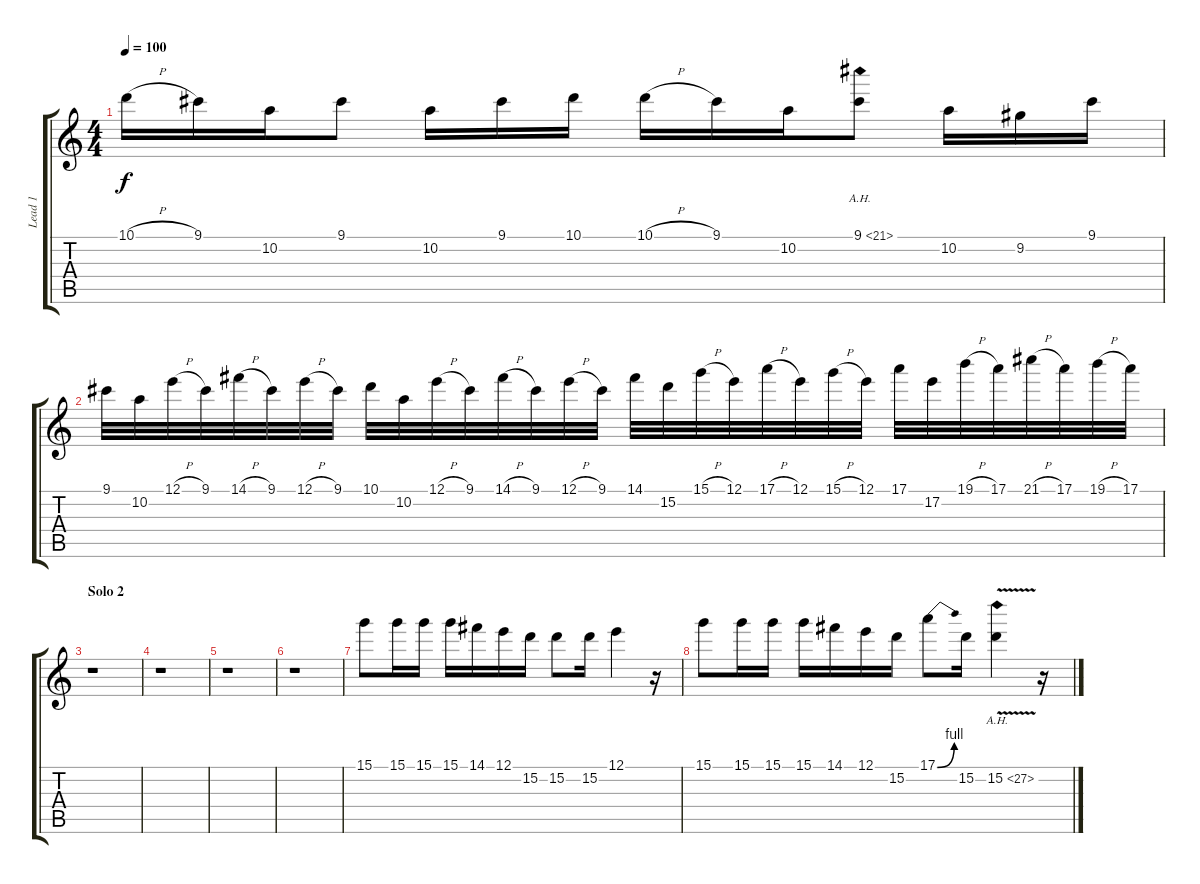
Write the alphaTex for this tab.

\track ("Lead 1" "Lead 1") {instrument overdrivenguitar}
\staff {score tabs}
\tuning (E4 B3 G3 D3 A2 E2) {hide}
\ts (4 4)
\tempo 100
\clef g2
\ks c
10.1{h}.16{dy f} 9.1.16 10.2.16 9.1.8 10.2.16 9.1.16 10.1.16 10.1{h}.16 9.1.16 10.2.16 9.1{ah 12}.8 10.2.16 9.2.16 9.1.16 |
9.1.32 10.2.32 12.1{h}.32 9.1.32 14.1{h}.32 9.1.32 12.1{h}.32 9.1.32 10.1.32 10.2.32 12.1{h}.32 9.1.32 14.1{h}.32 9.1.32 12.1{h}.32 9.1.32 14.1.32 15.2.32 15.1{h}.32 12.1.32 17.1{h}.32 12.1.32 15.1{h}.32 12.1.32 17.1.32 17.2.32 19.1{h}.32 17.1.32 21.1{h}.32 17.1.32 19.1{h}.32 17.1.32 |
\section ("" "Solo 2")
r.1 |
r.1 |
r.1 |
r.1 |
\section ("" "")
15.1.8 15.1.16 15.1.16 15.1.16 14.1.16 12.1.16 15.2.16 15.2.8 15.2.16 12.1.4 r.16 |
15.1.8 15.1.16 15.1.16 15.1.16 14.1.16 12.1.16 15.2.16 17.1{be (bend 0 0 60 4)}.8 15.2.16 15.2{ah 12 v}.4 r.16
